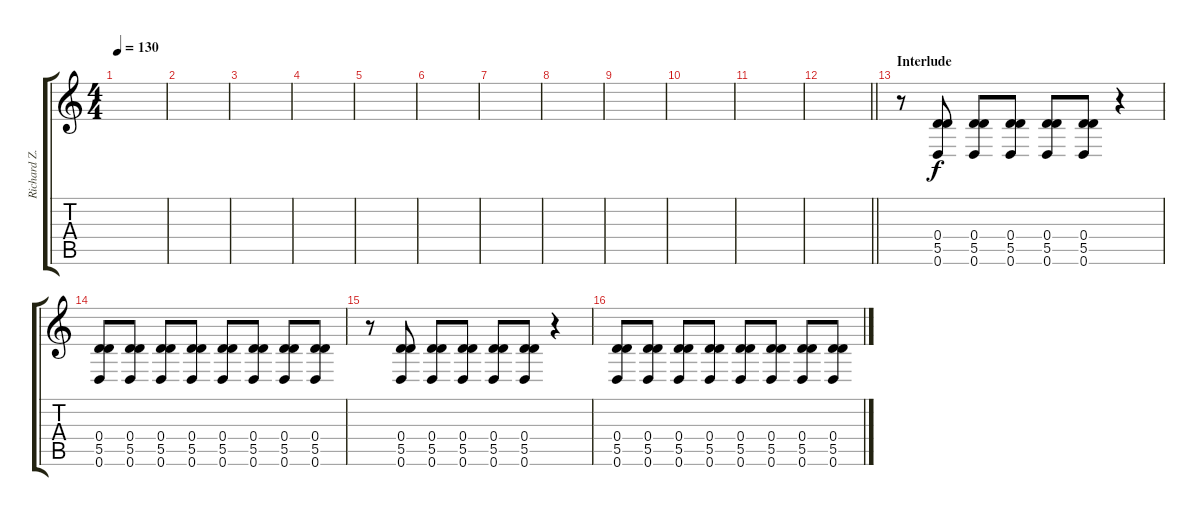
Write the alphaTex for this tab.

\track ("Richard Z. Kruspe" "Richard Z.") {instrument distortionguitar}
\staff {score tabs}
\tuning (E4 B3 G3 D3 A2 D2) {hide}
\ts (4 4)
\tempo 130
\clef g2
\ks c
|
|
|
|
|
|
|
|
|
|
|
\barLineRight lightlight
|
\section ("" "Interlude")
r.8 (0.4 5.5 0.6).8 (0.4 5.5 0.6).8 (0.4 5.5 0.6).8 (0.4 5.5 0.6).8 (0.4 5.5 0.6).8 r.4 |
(0.4 5.5 0.6).8 (0.4 5.5 0.6).8 (0.4 5.5 0.6).8 (0.4 5.5 0.6).8 (0.4 5.5 0.6).8 (0.4 5.5 0.6).8 (0.4 5.5 0.6).8 (0.4 5.5 0.6).8 |
r.8 (0.4 5.5 0.6).8 (0.4 5.5 0.6).8 (0.4 5.5 0.6).8 (0.4 5.5 0.6).8 (0.4 5.5 0.6).8 r.4 |
(0.4 5.5 0.6).8 (0.4 5.5 0.6).8 (0.4 5.5 0.6).8 (0.4 5.5 0.6).8 (0.4 5.5 0.6).8 (0.4 5.5 0.6).8 (0.4 5.5 0.6).8 (0.4 5.5 0.6).8
